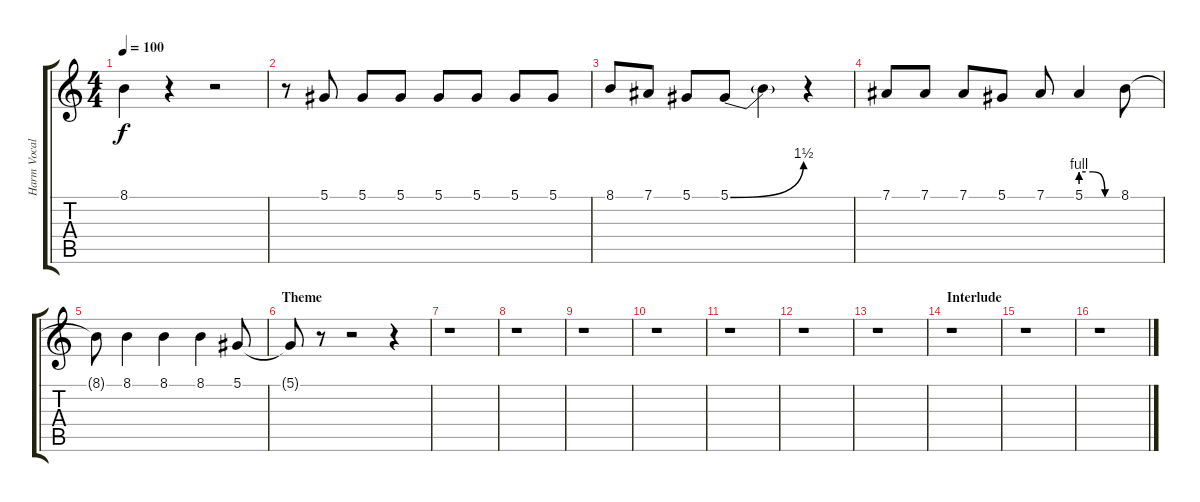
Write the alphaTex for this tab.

\track ("Harm Vocal" "Harm Vocal") {instrument lead8bassandlead}
\staff {score tabs}
\tuning (Eb4 Bb3 Gb3 Db3 Ab2 Eb2) {hide}
\ts (4 4)
\tempo 100
\clef g2
\ks c
8.1{t}.4{dy f} r.4 r.2 |
r.8 5.1.8 5.1.8 5.1.8 5.1.8 5.1.8 5.1.8 5.1.8 |
8.1.8 7.1.8 5.1.8 5.1{be (bend 0 0 60 6)}.8 5.1{t}.4 r.4 |
7.1.8 7.1.8 7.1.8 5.1.8 7.1.8 5.1{be (custom 0 4 20 4 40 0 60 0)}.4 8.1.8 |
8.1{t}.8 8.1.4 8.1.4 8.1.4 5.1.8 |
\section ("" "Theme")
5.1{t}.8 r.8 r.2 r.4 |
r.1 |
r.1 |
r.1 |
r.1 |
r.1 |
r.1 |
r.1 |
\section ("" "Interlude")
r.1 |
r.1 |
r.1
